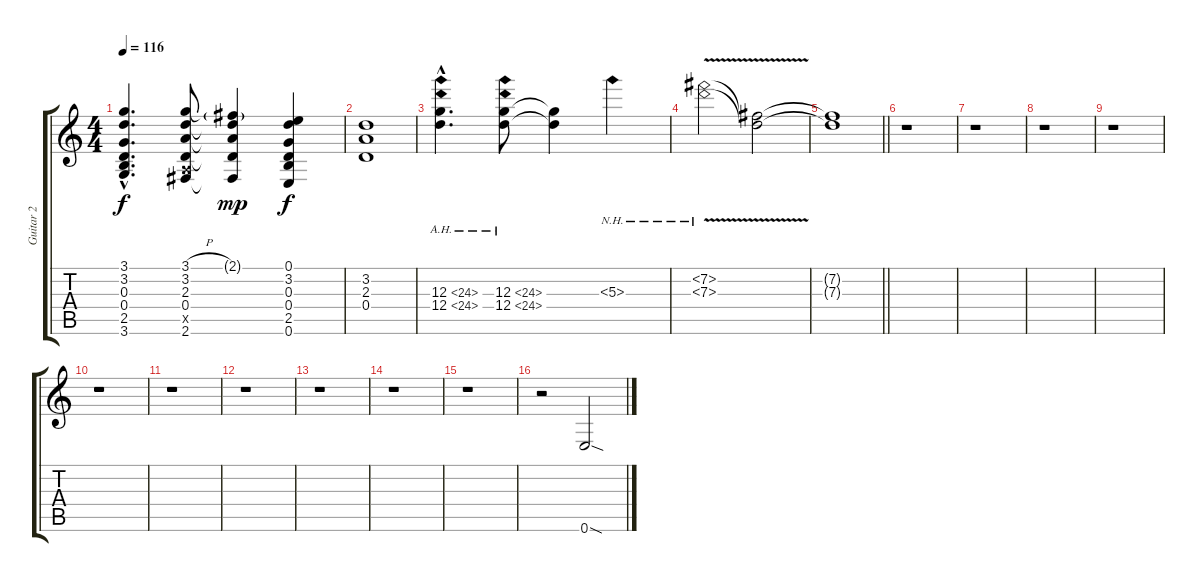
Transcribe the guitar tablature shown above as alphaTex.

\track ("Guitar 2" "Guitar 2") {instrument electricguitarjazz}
\staff {score tabs}
\tuning (E4 B3 G3 D3 A2 E2) {hide}
\ts (4 4)
\tempo 116
\clef g2
\ks c
(3.1{hac} 3.2{hac} 0.3{hac} 0.4{hac} 2.5{hac} 3.6{hac}).4{d dy f} (3.1{h} 3.2 2.3 0.4 0.5{x} 2.6).8 (2.1{g} 3.2{t} 2.3{t} 0.4{t} 2.6{t}).4{dy mp} (0.1 3.2 0.3 0.4 2.5 0.6).4{dy f} |
(3.2 2.3 0.4).1 |
(12.3{ah 12 hac} 12.4{ah 12 hac}).4{d} (12.3{ah 12} 12.4{ah 12}).8 (12.3{t} 12.4{t}).4 5.3{nh}.4 |
(7.2{nh v} 7.3{nh v}).2 (7.2{t} 7.3{t}).2 |
\barLineRight lightlight
(7.2{t} 7.3{t}).1 |
r.1 |
r.1 |
r.1 |
r.1 |
r.1 |
r.1 |
r.1 |
r.1 |
r.1 |
r.1 |
r.2 0.6{sod}.2{instrument distortionguitar}
